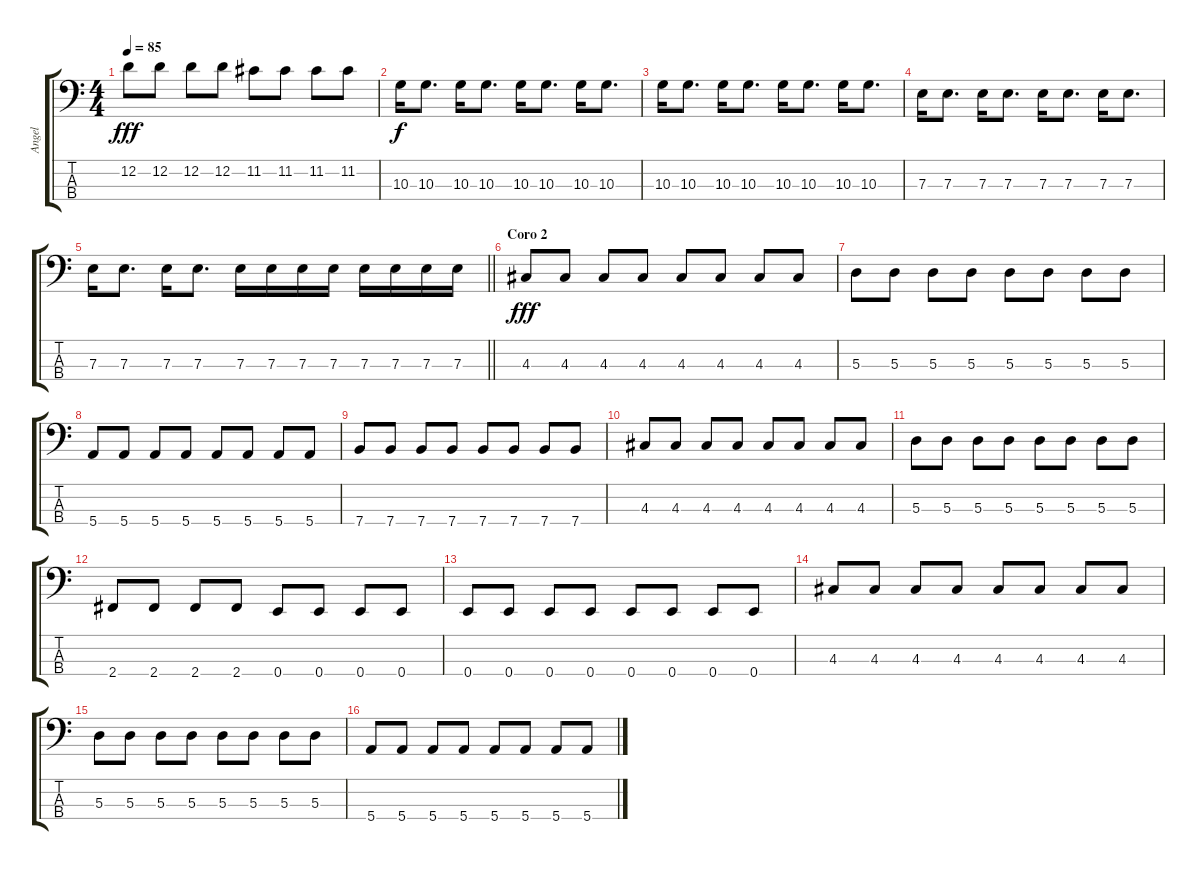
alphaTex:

\track ("Angel" "Angel") {instrument electricbassfinger}
\staff {score tabs}
\tuning (G2 D2 A1 E1) {hide}
\ts (4 4)
\tempo 85
\clef f4
\ks c
12.2.8{dy fff} 12.2.8 12.2.8 12.2.8 11.2.8 11.2.8 11.2.8 11.2.8 |
10.3.16{dy f} 10.3.8{d} 10.3.16 10.3.8{d} 10.3.16 10.3.8{d} 10.3.16 10.3.8{d} |
10.3.16 10.3.8{d} 10.3.16 10.3.8{d} 10.3.16 10.3.8{d} 10.3.16 10.3.8{d} |
7.3.16 7.3.8{d} 7.3.16 7.3.8{d} 7.3.16 7.3.8{d} 7.3.16 7.3.8{d} |
\barLineRight lightlight
7.3.16 7.3.8{d} 7.3.16 7.3.8{d} 7.3.16 7.3.16 7.3.16 7.3.16 7.3.16 7.3.16 7.3.16 7.3.16 |
\section ("" "Coro 2")
4.3.8{dy fff} 4.3.8 4.3.8 4.3.8 4.3.8 4.3.8 4.3.8 4.3.8 |
5.3.8 5.3.8 5.3.8 5.3.8 5.3.8 5.3.8 5.3.8 5.3.8 |
5.4.8 5.4.8 5.4.8 5.4.8 5.4.8 5.4.8 5.4.8 5.4.8 |
7.4.8 7.4.8 7.4.8 7.4.8 7.4.8 7.4.8 7.4.8 7.4.8 |
4.3.8 4.3.8 4.3.8 4.3.8 4.3.8 4.3.8 4.3.8 4.3.8 |
5.3.8 5.3.8 5.3.8 5.3.8 5.3.8 5.3.8 5.3.8 5.3.8 |
2.4.8 2.4.8 2.4.8 2.4.8 0.4.8 0.4.8 0.4.8 0.4.8 |
0.4.8 0.4.8 0.4.8 0.4.8 0.4.8 0.4.8 0.4.8 0.4.8 |
4.3.8 4.3.8 4.3.8 4.3.8 4.3.8 4.3.8 4.3.8 4.3.8 |
5.3.8 5.3.8 5.3.8 5.3.8 5.3.8 5.3.8 5.3.8 5.3.8 |
5.4.8 5.4.8 5.4.8 5.4.8 5.4.8 5.4.8 5.4.8 5.4.8
